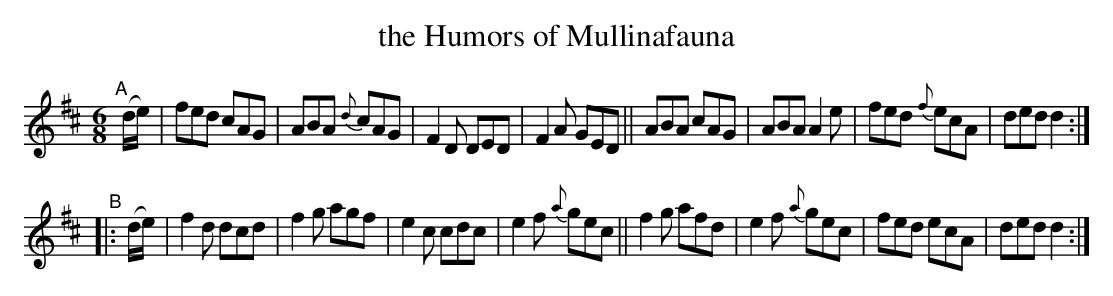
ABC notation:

X:1
T: the Humors of Mullinafauna
M: 6/8
L: 1/8
K: D
"^A"[|](d/e/) |\
fed cAG | ABA {d}cAG | F2D    DED | F2A GED ||\
ABA cAG | ABA    A2e | fed {f}ecA | ded d2  :|
"^B"|: (d/e/) |\
f2d dcd | f2g    agf | e2c cdc | e2f {a}gec ||\
f2g afd | e2f {a}gec | fed ecA | ded    d2  :|
